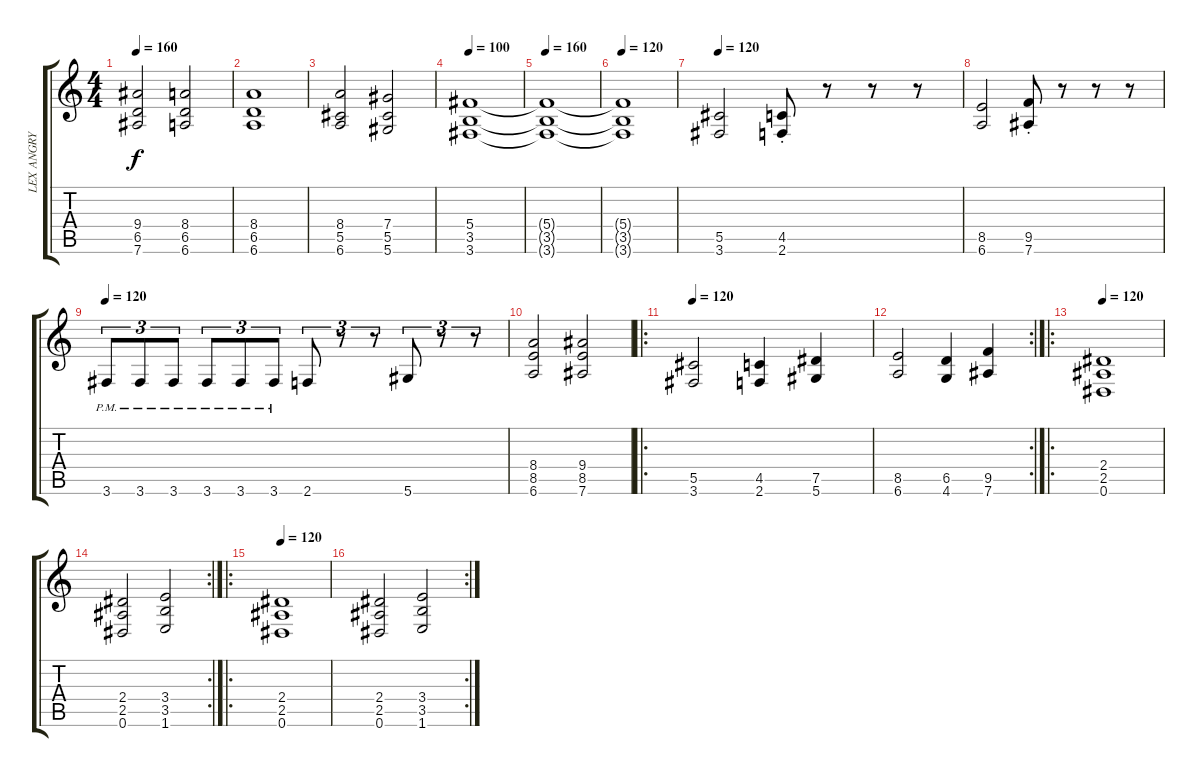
\track ("LEX ANGRY" "LEX ANGRY") {instrument acousticguitarsteel}
\staff {score tabs}
\tuning (Eb4 Bb3 Gb3 Db3 Ab2 Eb2) {hide}
\ts (4 4)
\tempo 160
\clef g2
\ks c
(9.4 6.5 7.6).2{dy f} (8.4 6.5 6.6).2 |
(8.4 6.5 6.6).1 |
(8.4 5.5 6.6).2 (7.4 5.5 5.6).2 |
\tempo 100
(5.4 3.5 3.6).1 |
\tempo 160
(5.4{t} 3.5{t} 3.6{t}).1 |
\tempo 120
(5.4{t} 3.5{t} 3.6{t}).1 |
\tempo 120
(5.5 3.6).2 (4.5{st} 2.6{st}).8 r.8 r.8 r.8 |
(8.5 6.6).2 (9.5{st} 7.6{st}).8 r.8 r.8 r.8 |
\tempo 120
3.6{pm}.8{tu (3 2)} 3.6{pm}.8{tu (3 2)} 3.6{pm}.8{tu (3 2)} 3.6{pm}.8{tu (3 2)} 3.6{pm}.8{tu (3 2)} 3.6{pm}.8{tu (3 2)} 2.6.8{tu (3 2)} r.8{tu (3 2)} r.8{tu (3 2)} 5.6.8{tu (3 2)} r.8{tu (3 2)} r.8{tu (3 2)} |
(8.4 8.5 6.6).2 (9.4 8.5 7.6).2 |
\ro
\tempo 120
(5.5 3.6).2 (4.5 2.6).4 (7.5 5.6).4 |
\rc 2
(8.5 6.6).2 (6.5 4.6).4 (9.5 7.6).4 |
\ro
\tempo 120
(2.4 2.5 0.6).1 |
\rc 2
(2.4 2.5 0.6).2 (3.4 3.5 1.6).2 |
\ro
\tempo 120
(2.4 2.5 0.6).1 |
\rc 2
(2.4 2.5 0.6).2 (3.4 3.5 1.6).2
